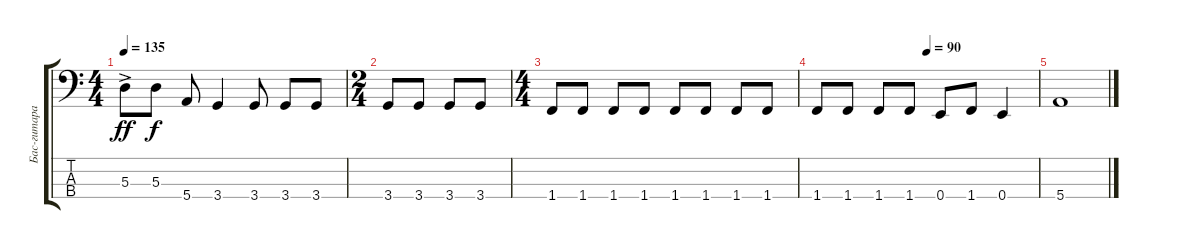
\track ("Бас-гитара" "Бас-гитара") {instrument electricbassfinger}
\staff {score tabs}
\tuning (G2 D2 A1 E1) {hide}
\ts (4 4)
\tempo 135
\clef f4
\ks c
5.3{ac}.8{dy ff} 5.3.8{dy f} 5.4.8 3.4.4 3.4.8 3.4.8 3.4.8 |
\ts (2 4)
3.4.8 3.4.8 3.4.8 3.4.8 |
\ts (4 4)
1.4.8 1.4.8 1.4.8 1.4.8 1.4.8 1.4.8 1.4.8 1.4.8 |
\tempo (90 0.5)
1.4.8 1.4.8 1.4.8 1.4.8 0.4.8 1.4.8 0.4.4 |
5.4.1
